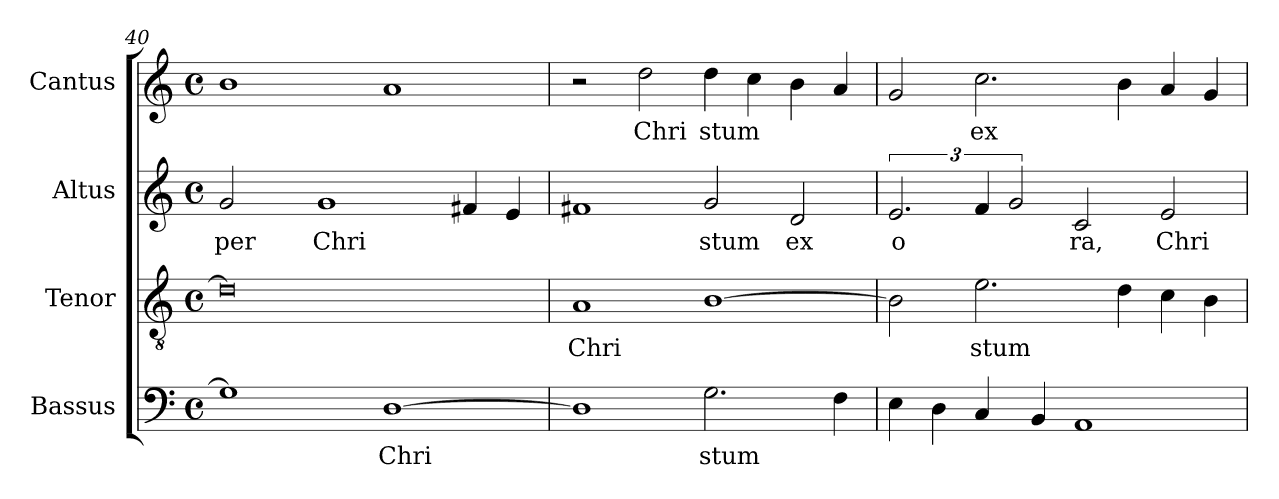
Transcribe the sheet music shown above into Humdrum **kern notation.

**kern	**text	**kern	**text	**kern	**text	**kern	**text
*part4	*part4	*part3	*part3	*part2	*part2	*part1	*part1
*staff4	*staff4	*staff3	*staff3	*staff2	*staff2	*staff1	*staff1
*I"Bassus	*	*I"Tenor	*	*I"Altus	*	*I"Cantus	*
!!LO:LB:g=z
*clefF4	*	*clefGv2	*	*clefG2	*	*clefG2	*
*	*	*	*	*	*	*k[]	*
*	*	*	*	*	*	*C:	*
*M4/4	*	*M4/4	*	*M4/4	*	*M4/4	*
*met(c)	*	*met(c)	*	*met(c)	*	*met(c)	*
=40	=40	=40	=40	=40	=40	=40	=40
!	!	!	!	!	!LO:LY:b:cj	!	!
*	*	*^	*	*	*	*^	*
1G]	.	0d]	4ryy	.	2g/	-per	1b	16ryy	.
.	.	.	.	.	.	.	.	1ryy	.
.	.	.	1..ryy	.	.	.	.	.	.
!	!	!	!	!	!	!LO:LY:b	!	!	!
.	.	.	.	.	1g	Chri	.	.	.
!	!LO:LY:b	!	!	!	!	!	!	!	!
[>1D	Chri	.	.	.	.	.	1a	.	.
.	.	.	.	.	.	.	.	2...ryy	.
.	.	.	.	.	4f#X/	.	.	.	.
.	.	.	.	.	4e/	.	.	.	.
=41	=41	=41	=41	=41	=41	=41	=41	=41	=41
!	!	!	!	!LO:LY:b	!	!	!	!	!
*	*	*v	*v	*	*	*	*v	*v	*
1D]	.	1A	Chri	1f#X	.	2r	.
!	!	!	!	!	!	!	!LO:LY:b:cj
.	.	.	.	.	.	2dd\	Chri
!	!LO:LY:b	!	!	!	!LO:LY:b:cj	!	!LO:LY:b
2.G\	stum	[>1B	.	2g/	stum	4dd\	stum
.	.	.	.	.	.	4cc\	.
!	!	!	!	!	!LO:LY:b:cj	!	!
.	.	.	.	2d/	ex	4b\	.
4F\	.	.	.	.	.	4a/	.
=42	=42	=42	=42	=42	=42	=42	=42
!	!	!	!	!	!LO:LY:b:cj	!	!
4E\	.	2B\]	.	3.e/	o	2g/	.
4D\	.	.	.	.	.	.	.
!	!	!	!LO:LY:b	!	!	!	!LO:LY:b:cj
4C/	.	2.e\	stum	6f/	.	2.cc\	ex
.	.	.	.	3g/	.	.	.
4BB/	.	.	.	.	.	.	.
!	!	!	!	!	!LO:LY:b:cj	!	!
1AA	.	.	.	2c/	ra,	.	.
.	.	4d\	.	.	.	4b\	.
!	!	!	!	!	!LO:LY:b:cj	!	!
.	.	4c\	.	2e/	Chri	4a/	.
.	.	4B\	.	.	.	4g/	.
=	=	=	=	=	=	=	=
*-	*-	*-	*-	*-	*-	*-	*-
